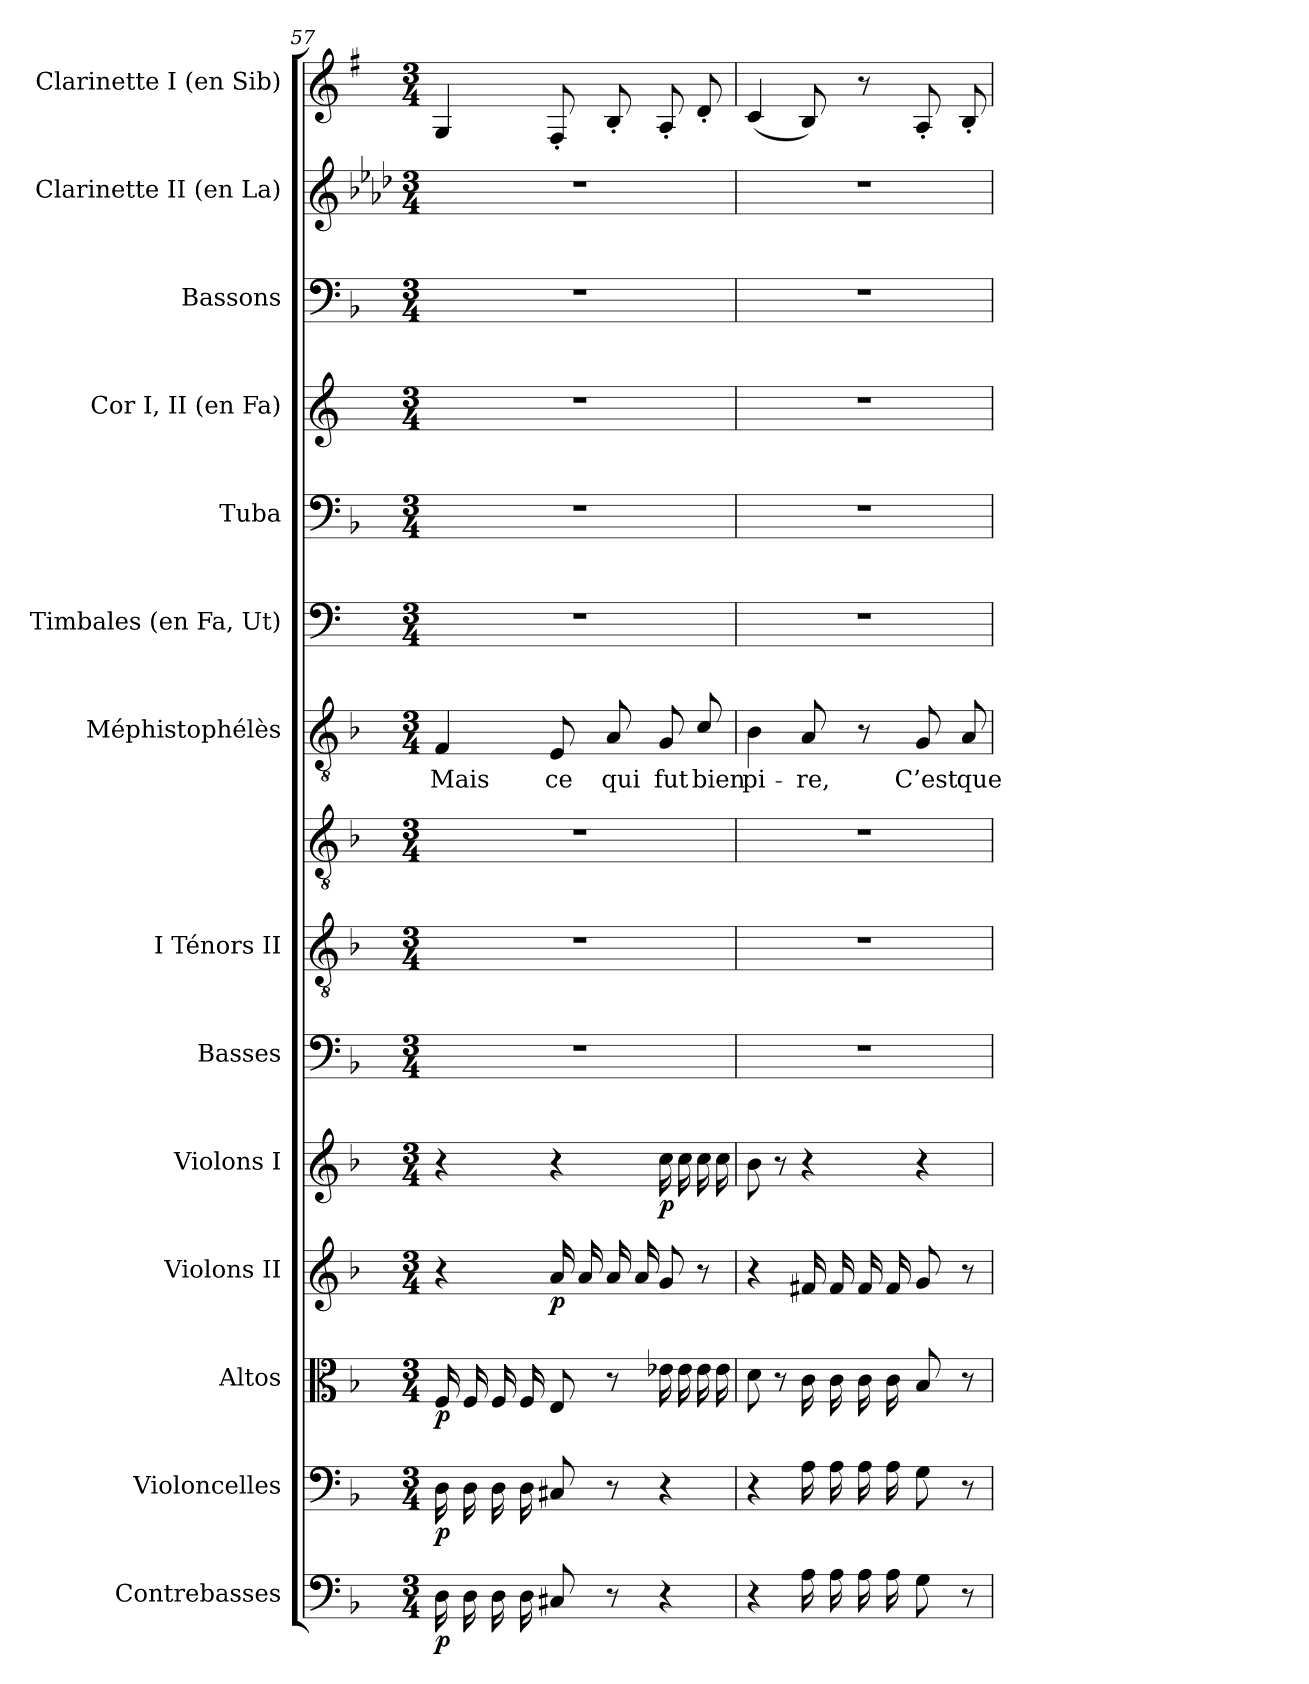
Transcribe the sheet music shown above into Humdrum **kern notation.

**kern	**dynam	**kern	**dynam	**kern	**dynam	**kern	**dynam	**kern	**dynam	**kern	**kern	**kern	**kern	**text	**kern	**kern	**kern	**kern	**kern	**kern
*part14	*part14	*part13	*part13	*part12	*part12	*part11	*part11	*part10	*part10	*part9	*part8	*part8	*part7	*part7	*part6	*part5	*part4	*part3	*part2	*part1
*staff15	*staff15	*staff14	*staff14	*staff13	*staff13	*staff12	*staff12	*staff11	*staff11	*staff10	*staff9	*staff8	*staff7	*staff7	*staff6	*staff5	*staff4	*staff3	*staff2	*staff1
*I"Contrebasses	*	*I"Violoncelles	*	*I"Altos	*	*I"Violons II	*	*I"Violons I	*	*I"Basses	*I"I  Ténors  II	*	*I"Méphistophélès	*	*I"Timbales (en Fa, Ut)	*I"Tuba	*I"Cor I, II (en Fa)	*I"Bassons	*I"Clarinette II (en La)	*I"Clarinette I (en Sib)
*I'C-b.	*	*I'Vlles	*	*I'Altos	*	*I'Vns II	*	*I'Vns I	*	*I'Basses	*I'Tén.	*	*I'Méphist.	*	*	*I'Tb.	*I'Cor (Fa)	*I'Bns	*I'Cl. (La)	*I'Cl. (Sib)
!!LO:PB:g=z
*clefF4	*	*clefF4	*	*clefC3	*	*clefG2	*	*clefG2	*	*clefF4	*clefGv2	*clefGv2	*clefGv2	*	*clefF4	*clefF4	*clefG2	*clefF4	*clefG2	*clefG2
*ITrd7c12	*	*	*	*	*	*	*	*	*	*	*ITrd7c12	*ITrd7c12	*ITrd7c12	*	*	*	*ITrd4c7	*	*ITrd2c3	*ITrd1c2
*k[b-]	*	*k[b-]	*	*k[b-]	*	*k[b-]	*	*k[b-]	*	*k[b-]	*k[b-]	*k[b-]	*k[b-]	*	*k[]	*k[b-]	*k[b-]	*k[b-]	*k[b-]	*k[b-]
*F:	*	*F:	*	*F:	*	*F:	*	*F:	*	*F:	*F:	*F:	*F:	*	*C:	*F:	*F:	*F:	*F:	*F:
*M3/4	*	*M3/4	*	*M3/4	*	*M3/4	*	*M3/4	*	*M3/4	*M3/4	*M3/4	*M3/4	*	*M3/4	*M3/4	*M3/4	*M3/4	*M3/4	*M3/4
=57	=57	=57	=57	=57	=57	=57	=57	=57	=57	=57	=57	=57	=57	=57	=57	=57	=57	=57	=57	=57
!	!	!	!	!	!	!	!	!	!	!LO:N:vis=1	!LO:N:vis=1	!LO:N:vis=1	!	!	!	!	!	!	!	!
!	!	!	!	!	!	!	!	!	!	!	!	!	!	!LO:LY:b:color=#000000	!LO:N:vis=1	!LO:N:vis=1	!LO:N:vis=1	!LO:N:vis=1	!LO:N:vis=1	!
16DDi\	p	16Di\	p	16Fi/	p	4r	.	4r	.	2.r	2.r	2.r	4FFi/	Mais	2.r	2.r	2.r	2.r	2.r	4Fi/
16DDi\	.	16Di\	.	16Fi/	.	.	.	.	.	.	.	.	.	.	.	.	.	.	.	.
16DDi\	.	16Di\	.	16Fi/	.	.	.	.	.	.	.	.	.	.	.	.	.	.	.	.
16DDi\	.	16Di\	.	16Fi/	.	.	.	.	.	.	.	.	.	.	.	.	.	.	.	.
!	!	!	!	!	!	!	!	!	!	!	!	!	!	!LO:LY:b:color=#000000	!	!	!	!	!	!
8CC#Xi/	.	8C#Xi/	.	8Ei/	.	16ai/	p	4r	.	.	.	.	8EEi/	ce	.	.	.	.	.	8E'i/
.	.	.	.	.	.	16ai/	.	.	.	.	.	.	.	.	.	.	.	.	.	.
!	!	!	!	!	!	!	!	!	!	!	!	!	!	!LO:LY:b:color=#000000	!	!	!	!	!	!
8r	.	8r	.	8r	.	16ai/	.	.	.	.	.	.	8AAi/	qui	.	.	.	.	.	8A'i/
.	.	.	.	.	.	16ai/	.	.	.	.	.	.	.	.	.	.	.	.	.	.
!	!	!	!	!	!	!	!	!	!	!	!	!	!	!LO:LY:b:color=#000000	!	!	!	!	!	!
4r	.	4r	.	16e-Xi\	.	8gi/	.	16cci\	p	.	.	.	8GGi/	fut	.	.	.	.	.	8G'i/
.	.	.	.	16e-i\	.	.	.	16cci\	.	.	.	.	.	.	.	.	.	.	.	.
!	!	!	!	!	!	!	!	!	!	!	!	!	!	!LO:LY:b:color=#000000	!	!	!	!	!	!
.	.	.	.	16e-i\	.	8r	.	16cci\	.	.	.	.	8Ci/	bien	.	.	.	.	.	8c'i/
.	.	.	.	16e-i\	.	.	.	16cci\	.	.	.	.	.	.	.	.	.	.	.	.
=58	=58	=58	=58	=58	=58	=58	=58	=58	=58	=58	=58	=58	=58	=58	=58	=58	=58	=58	=58	=58
!	!	!	!	!	!	!	!	!	!	!LO:N:vis=1	!LO:N:vis=1	!LO:N:vis=1	!	!	!	!	!	!	!	!
!	!	!	!	!	!	!	!	!	!	!	!	!	!	!LO:LY:b:color=#000000	!LO:N:vis=1	!LO:N:vis=1	!LO:N:vis=1	!LO:N:vis=1	!LO:N:vis=1	!
4r	.	4r	.	8di\	.	4r	.	8b-i\	.	2.r	2.r	2.r	4BB-i\	pi-	2.r	2.r	2.r	2.r	2.r	(4B-i/
.	.	.	.	8r	.	.	.	8r	.	.	.	.	.	.	.	.	.	.	.	.
!	!	!	!	!	!	!	!	!	!	!	!	!	!	!LO:LY:b:color=#000000	!	!	!	!	!	!
16AAi\	.	16Ai\	.	16ci\	.	16f#Xi/	.	4r	.	.	.	.	8AAi/	-re,	.	.	.	.	.	8Ai/)
16AAi\	.	16Ai\	.	16ci\	.	16f#i/	.	.	.	.	.	.	.	.	.	.	.	.	.	.
16AAi\	.	16Ai\	.	16ci\	.	16f#i/	.	.	.	.	.	.	8r	.	.	.	.	.	.	8r
16AAi\	.	16Ai\	.	16ci\	.	16f#i/	.	.	.	.	.	.	.	.	.	.	.	.	.	.
!	!	!	!	!	!	!	!	!	!	!	!	!	!	!LO:LY:b:color=#000000	!	!	!	!	!	!
8GGi\	.	8Gi\	.	8B-i/	.	8gi/	.	4r	.	.	.	.	8GGi/	C’est	.	.	.	.	.	8G'i/
!	!	!	!	!	!	!	!	!	!	!	!	!	!	!LO:LY:b:color=#000000	!	!	!	!	!	!
8r	.	8r	.	8r	.	8r	.	.	.	.	.	.	8AAi/	que	.	.	.	.	.	8A'i/
=	=	=	=	=	=	=	=	=	=	=	=	=	=	=	=	=	=	=	=	=
*-	*-	*-	*-	*-	*-	*-	*-	*-	*-	*-	*-	*-	*-	*-	*-	*-	*-	*-	*-	*-
